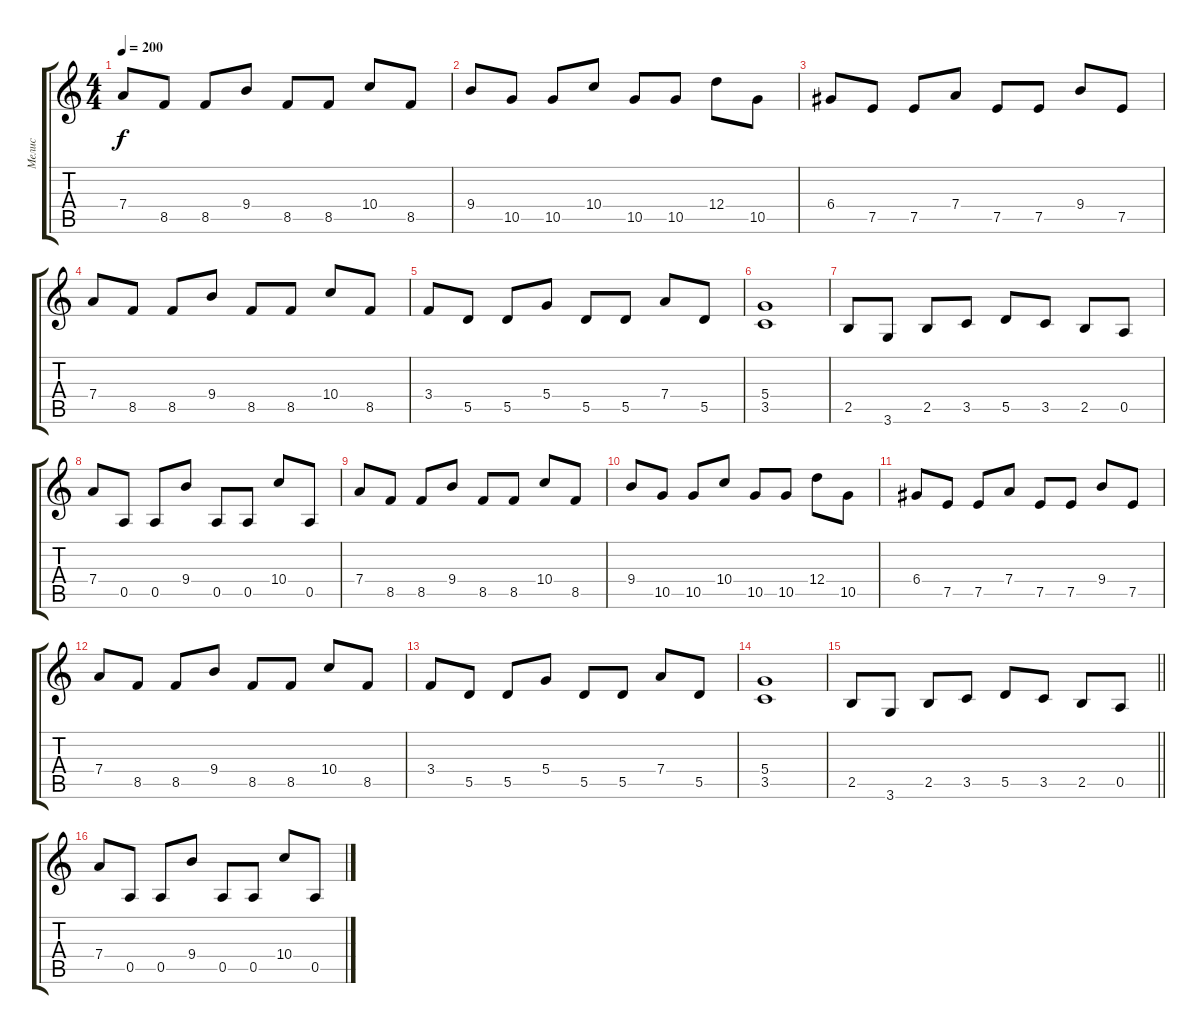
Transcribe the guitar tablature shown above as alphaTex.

\track ("Мелис" "Мелис") {instrument overdrivenguitar}
\staff {score tabs}
\tuning (E4 B3 G3 D3 A2 E2) {hide}
\ts (4 4)
\tempo 200
\clef g2
\ks c
7.4.8{dy f} 8.5.8 8.5.8 9.4.8 8.5.8 8.5.8 10.4.8 8.5.8 |
9.4.8 10.5.8 10.5.8 10.4.8 10.5.8 10.5.8 12.4.8 10.5.8 |
6.4.8 7.5.8 7.5.8 7.4.8 7.5.8 7.5.8 9.4.8 7.5.8 |
7.4.8 8.5.8 8.5.8 9.4.8 8.5.8 8.5.8 10.4.8 8.5.8 |
3.4.8 5.5.8 5.5.8 5.4.8 5.5.8 5.5.8 7.4.8 5.5.8 |
(5.4 3.5).1 |
2.5.8 3.6.8 2.5.8 3.5.8 5.5.8 3.5.8 2.5.8 0.5.8 |
7.4.8 0.5.8 0.5.8 9.4.8 0.5.8 0.5.8 10.4.8 0.5.8 |
7.4.8 8.5.8 8.5.8 9.4.8 8.5.8 8.5.8 10.4.8 8.5.8 |
9.4.8 10.5.8 10.5.8 10.4.8 10.5.8 10.5.8 12.4.8 10.5.8 |
6.4.8 7.5.8 7.5.8 7.4.8 7.5.8 7.5.8 9.4.8 7.5.8 |
7.4.8 8.5.8 8.5.8 9.4.8 8.5.8 8.5.8 10.4.8 8.5.8 |
3.4.8 5.5.8 5.5.8 5.4.8 5.5.8 5.5.8 7.4.8 5.5.8 |
(5.4 3.5).1 |
\barLineRight lightlight
2.5.8 3.6.8 2.5.8 3.5.8 5.5.8 3.5.8 2.5.8 0.5.8 |
7.4.8 0.5.8 0.5.8 9.4.8 0.5.8 0.5.8 10.4.8 0.5.8
